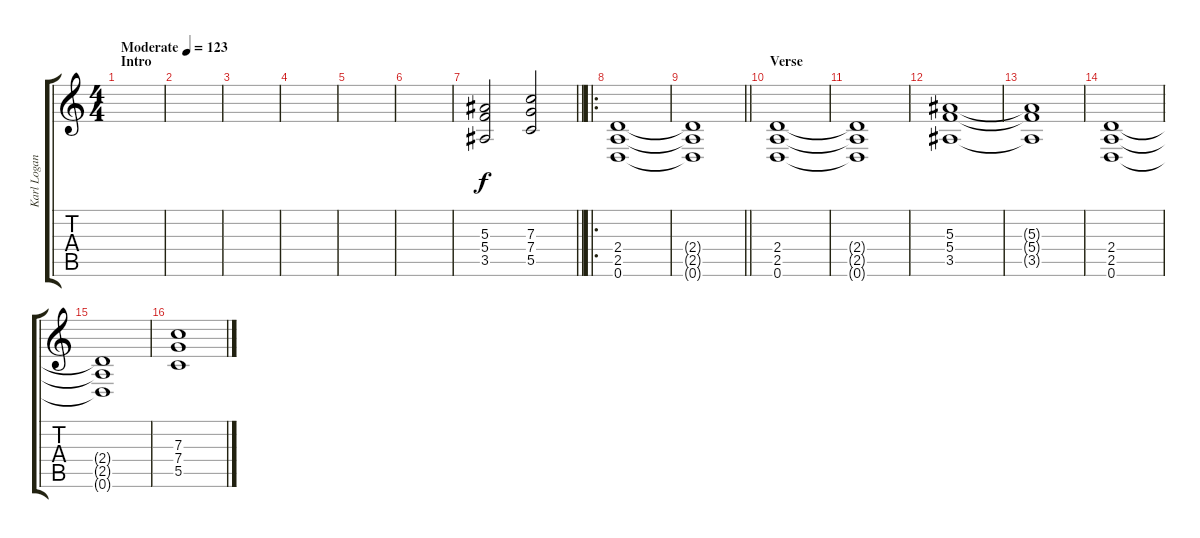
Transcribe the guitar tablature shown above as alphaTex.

\track ("Karl Logan" "Karl Logan") {instrument distortionguitar}
\staff {score tabs}
\tuning (D4 A3 F3 C3 G2 D2) {hide}
\ts (4 4)
\section ("" "Intro")
\tempo (123 "Moderate")
\clef g2
\ks c
|
|
|
|
|
|
\barLineRight lightlight
(5.3 5.4 3.5).2 (7.3 7.4 5.5).2 |
\ro
\section ("" "")
(2.4 2.5 0.6).1 |
\barLineRight lightlight
(2.4{t} 2.5{t} 0.6{t}).1 |
\section ("" "Verse")
(2.4 2.5 0.6).1 |
(2.4{t} 2.5{t} 0.6{t}).1 |
(5.3 5.4 3.5).1 |
(5.3{t} 5.4{t} 3.5{t}).1 |
(2.4 2.5 0.6).1 |
(2.4{t} 2.5{t} 0.6{t}).1 |
(7.3 7.4 5.5).1
